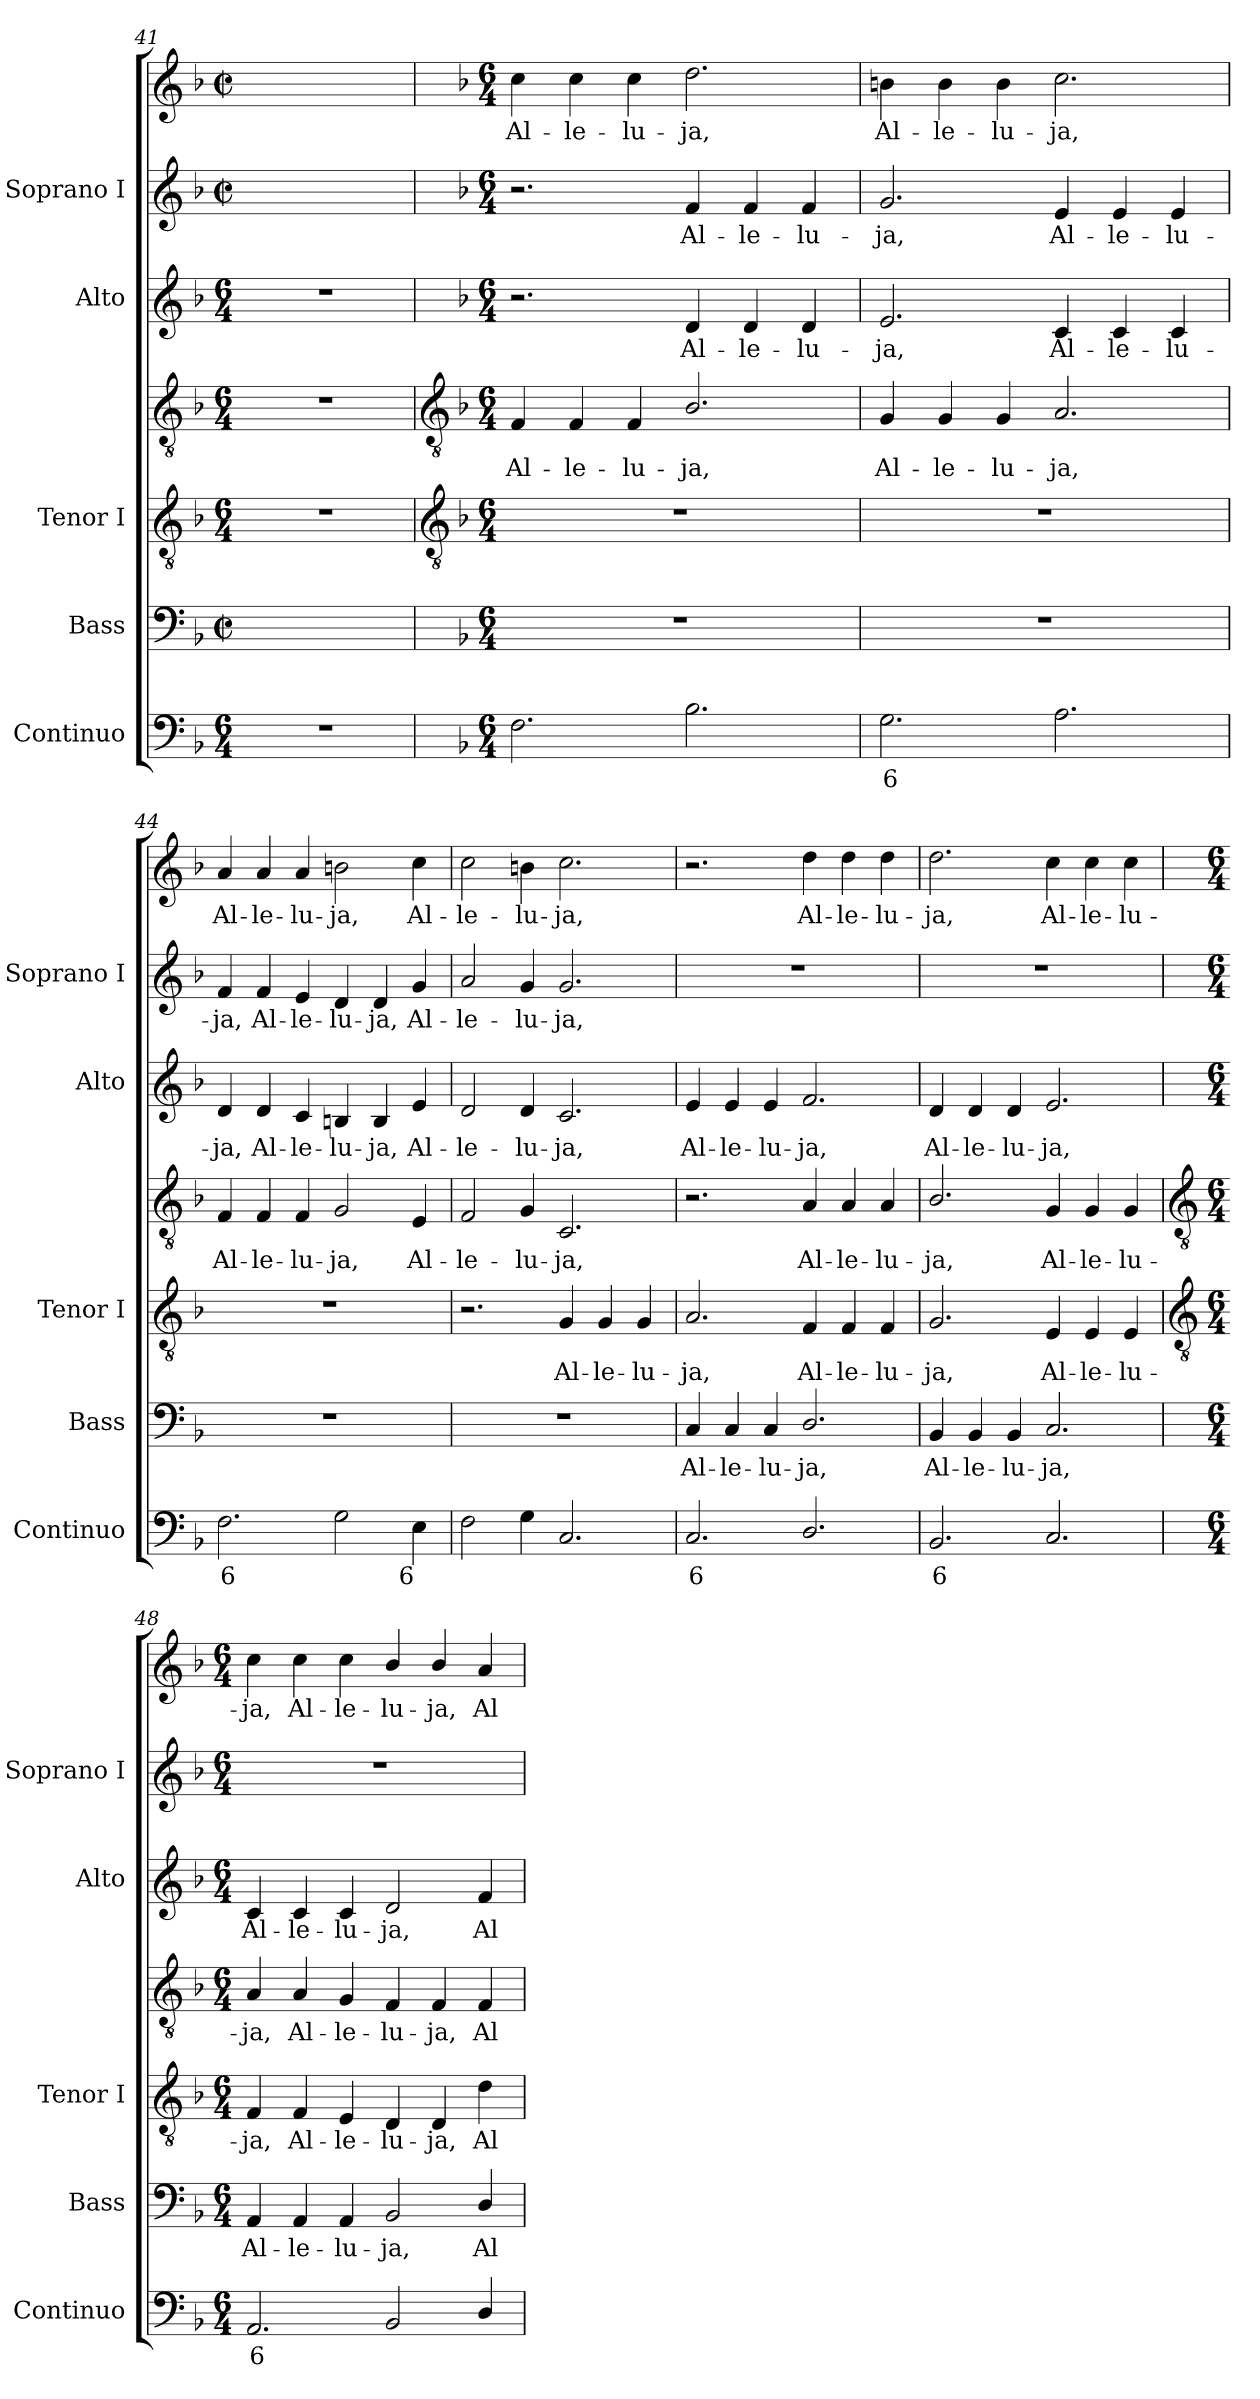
**kern	**text	**kern	**text	**kern	**text	**kern	**text	**kern	**text	**kern	**text	**kern	**text
*part5	*part5	*part4	*part4	*part3	*part3	*part3	*part3	*part2	*part2	*part1	*part1	*part1	*part1
*staff7	*staff7	*staff6	*staff6	*staff5	*staff5	*staff4	*staff4	*staff3	*staff3	*staff2	*staff2	*staff1	*staff1
*I"Continuo	*	*I"Bass	*	*I"Tenor I	*	*	*	*I"Alto	*	*I"Soprano I	*	*	*
*I'Continuo	*	*I'Bass	*	*I'Tenor I	*	*	*	*I'Alto	*	*I'Soprano I	*	*	*
*clefF4	*	*clefF4	*	*clefGv2	*	*clefGv2	*	*clefG2	*	*clefG2	*	*clefG2	*
*k[b-]	*	*k[b-]	*	*k[b-]	*	*k[b-]	*	*k[b-]	*	*k[b-]	*	*k[b-]	*
*F:	*	*F:	*	*F:	*	*F:	*	*F:	*	*F:	*	*F:	*
*M6/4	*	*M2/2	*	*M6/4	*	*M6/4	*	*M6/4	*	*M2/2	*	*M2/2	*
*	*	*met(c|)	*	*	*	*	*	*	*	*met(c|)	*	*met(c|)	*
=41	=41	=41	=41	=41	=41	=41	=41	=41	=41	=41	=41	=41	=41
1.r	.	1.ryy	.	1.r	.	1.r	.	1.r	.	1.ryy	.	1.ryy	.
!!LO:LB:g=z
=42	=42	=42	=42	=42	=42	=42	=42	=42	=42	=42	=42	=42	=42
*	*	*	*	*clefGv2	*	*clefGv2	*	*	*	*	*	*	*
*	*	*k[b-]	*	*k[b-]	*	*k[b-]	*	*	*	*k[b-]	*	*k[b-]	*
*	*	*F:	*	*F:	*	*F:	*	*	*	*F:	*	*F:	*
*M6/4	*	*M6/4	*	*M6/4	*	*M6/4	*	*M6/4	*	*M6/4	*	*M6/4	*
!	!	!LO:N:vis=1	!	!LO:N:vis=1	!	!	!LO:LY:b	!	!	!	!	!	!LO:LY:b
2.F	.	1.r	.	1.r	.	4F	Al-	2.r	.	2.r	.	4cc	Al-
!	!	!	!	!	!	!	!LO:LY:b	!	!	!	!	!	!LO:LY:b
.	.	.	.	.	.	4F	-le-	.	.	.	.	4cc	-le-
!	!	!	!	!	!	!	!LO:LY:b	!	!	!	!	!	!LO:LY:b
.	.	.	.	.	.	4F	-lu-	.	.	.	.	4cc	-lu-
!	!	!	!	!	!	!	!LO:LY:b	!	!LO:LY:b	!	!LO:LY:b	!	!LO:LY:b
2.B-	.	.	.	.	.	2.B-/	-ja,	4d	Al-	4f	Al-	2.dd	-ja,
!	!	!	!	!	!	!	!	!	!LO:LY:b	!	!LO:LY:b	!	!
.	.	.	.	.	.	.	.	4d	-le-	4f	-le-	.	.
!	!	!	!	!	!	!	!	!	!LO:LY:b	!	!LO:LY:b	!	!
.	.	.	.	.	.	.	.	4d	-lu-	4f	-lu-	.	.
=43	=43	=43	=43	=43	=43	=43	=43	=43	=43	=43	=43	=43	=43
!	!LO:LY:b	!LO:N:vis=1	!	!LO:N:vis=1	!	!	!LO:LY:b	!	!LO:LY:b	!	!LO:LY:b	!	!LO:LY:b
2.G	6	1.r	.	1.r	.	4G	Al-	2.e	-ja,	2.g	ja,	4bn	-Al-
!	!	!	!	!	!	!	!LO:LY:b	!	!	!	!	!	!LO:LY:b
.	.	.	.	.	.	4G	-le-	.	.	.	.	4b	-le-
!	!	!	!	!	!	!	!LO:LY:b	!	!	!	!	!	!LO:LY:b
.	.	.	.	.	.	4G	-lu-	.	.	.	.	4b	-lu-
!	!	!	!	!	!	!	!LO:LY:b	!	!LO:LY:b	!	!LO:LY:b	!	!LO:LY:b
2.A	.	.	.	.	.	2.A	-ja,	4c	Al-	4e	Al-	2.cc	-ja,
!	!	!	!	!	!	!	!	!	!LO:LY:b	!	!LO:LY:b	!	!
.	.	.	.	.	.	.	.	4c	-le-	4e	-le-	.	.
!	!	!	!	!	!	!	!	!	!LO:LY:b	!	!LO:LY:b	!	!
.	.	.	.	.	.	.	.	4c	-lu-	4e	-lu-	.	.
=44	=44	=44	=44	=44	=44	=44	=44	=44	=44	=44	=44	=44	=44
!	!LO:LY:b	!LO:N:vis=1	!	!LO:N:vis=1	!	!	!LO:LY:b	!	!LO:LY:b	!	!LO:LY:b	!	!LO:LY:b
2.F	6	1.r	.	1.r	.	4F	Al-	4d	-ja,	4f	-ja,	4a	-Al-
!	!	!	!	!	!	!	!LO:LY:b	!	!LO:LY:b	!	!LO:LY:b	!	!LO:LY:b
.	.	.	.	.	.	4F	-le-	4d	Al-	4f	Al-	4a	-le-
!	!	!	!	!	!	!	!LO:LY:b	!	!LO:LY:b	!	!LO:LY:b	!	!LO:LY:b
.	.	.	.	.	.	4F	-lu-	4c	-le-	4e	-le-	4a	-lu-
!	!	!	!	!	!	!	!LO:LY:b	!	!LO:LY:b	!	!LO:LY:b	!	!LO:LY:b
2G	.	.	.	.	.	2G	-ja,	4Bn	-lu-	4d	-lu-	2b	-ja,
!	!	!	!	!	!	!	!	!	!LO:LY:b	!	!LO:LY:b	!	!
.	.	.	.	.	.	.	.	4B	-ja,	4d	-ja,	.	.
!	!LO:LY:b	!	!	!	!	!	!LO:LY:b	!	!LO:LY:b	!	!LO:LY:b	!	!LO:LY:b
4E	6	.	.	.	.	4E	Al-	4e	Al-	4g	Al-	4cc	Al-
=45	=45	=45	=45	=45	=45	=45	=45	=45	=45	=45	=45	=45	=45
!	!	!LO:N:vis=1	!	!	!	!	!LO:LY:b	!	!LO:LY:b	!	!LO:LY:b	!	!LO:LY:b
2F	.	1.r	.	2.r	.	2F	-le-	2d	-le-	2a	le-	2cc	-le-
!	!	!	!	!	!	!	!LO:LY:b	!	!LO:LY:b	!	!LO:LY:b	!	!LO:LY:b
4G	.	.	.	.	.	4G	-lu-	4d	-lu-	4g	-lu-	4bn	-lu-
!	!	!	!	!	!LO:LY:b	!	!LO:LY:b	!	!LO:LY:b	!	!LO:LY:b	!	!LO:LY:b
2.C	.	.	.	4G	Al-	2.C	-ja,	2.c	-ja,	2.g	-ja,	2.cc	-ja,
!	!	!	!	!	!LO:LY:b	!	!	!	!	!	!	!	!
.	.	.	.	4G	-le-	.	.	.	.	.	.	.	.
!	!	!	!	!	!LO:LY:b	!	!	!	!	!	!	!	!
.	.	.	.	4G	-lu-	.	.	.	.	.	.	.	.
=46	=46	=46	=46	=46	=46	=46	=46	=46	=46	=46	=46	=46	=46
!	!LO:LY:b	!	!LO:LY:b	!	!LO:LY:b	!	!	!	!LO:LY:b	!LO:N:vis=1	!	!	!
2.C	6	4C	Al-	2.A	-ja,	2.r	.	4e	Al-	1.r	.	2.r	.
!	!	!	!LO:LY:b	!	!	!	!	!	!LO:LY:b	!	!	!	!
.	.	4C	-le-	.	.	.	.	4e	-le-	.	.	.	.
!	!	!	!LO:LY:b	!	!	!	!	!	!LO:LY:b	!	!	!	!
.	.	4C	-lu-	.	.	.	.	4e	-lu-	.	.	.	.
!	!	!	!LO:LY:b	!	!LO:LY:b	!	!LO:LY:b	!	!LO:LY:b	!	!	!	!LO:LY:b
2.D/	.	2.D/	-ja,	4F	Al-	4A	-Al-	2.f	-ja,	.	.	4dd	Al-
!	!	!	!	!	!LO:LY:b	!	!LO:LY:b	!	!	!	!	!	!LO:LY:b
.	.	.	.	4F	-le-	4A	-le-	.	.	.	.	4dd	-le-
!	!	!	!	!	!LO:LY:b	!	!LO:LY:b	!	!	!	!	!	!LO:LY:b
.	.	.	.	4F	-lu-	4A	-lu-	.	.	.	.	4dd	-lu-
=47	=47	=47	=47	=47	=47	=47	=47	=47	=47	=47	=47	=47	=47
!	!LO:LY:b	!	!LO:LY:b	!	!LO:LY:b	!	!LO:LY:b	!	!LO:LY:b	!LO:N:vis=1	!	!	!LO:LY:b
2.BB-	6	4BB-	Al-	2.G	-ja,	2.B-/	-ja,	4d	Al-	1.r	.	2.dd	-ja,
!	!	!	!LO:LY:b	!	!	!	!	!	!LO:LY:b	!	!	!	!
.	.	4BB-	-le-	.	.	.	.	4d	-le-	.	.	.	.
!	!	!	!LO:LY:b	!	!	!	!	!	!LO:LY:b	!	!	!	!
.	.	4BB-	-lu-	.	.	.	.	4d	-lu-	.	.	.	.
!	!	!	!LO:LY:b	!	!LO:LY:b	!	!LO:LY:b	!	!LO:LY:b	!	!	!	!LO:LY:b
2.C	.	2.C	-ja,	4E	Al-	4G	Al-	2.e	-ja,	.	.	4cc	Al-
!	!	!	!	!	!LO:LY:b	!	!LO:LY:b	!	!	!	!	!	!LO:LY:b
.	.	.	.	4E	-le-	4G	-le-	.	.	.	.	4cc	-le-
!	!	!	!	!	!LO:LY:b	!	!LO:LY:b	!	!	!	!	!	!LO:LY:b
.	.	.	.	4E	-lu-	4G	-lu-	.	.	.	.	4cc	-lu-
!!LO:LB:g=z
=48	=48	=48	=48	=48	=48	=48	=48	=48	=48	=48	=48	=48	=48
*	*	*	*	*clefGv2	*	*clefGv2	*	*	*	*	*	*	*
*M6/4	*	*M6/4	*	*M6/4	*	*M6/4	*	*M6/4	*	*M6/4	*	*M6/4	*
!	!LO:LY:b	!	!LO:LY:b	!	!LO:LY:b	!	!LO:LY:b	!	!LO:LY:b	!LO:N:vis=1	!	!	!LO:LY:b
2.AA	6	4AA	Al-	4F	-ja,	4A	-ja,	4c	Al-	1.r	.	4cc	-ja,
!	!	!	!LO:LY:b	!	!LO:LY:b	!	!LO:LY:b	!	!LO:LY:b	!	!	!	!LO:LY:b
.	.	4AA	-le-	4F	Al-	4A	Al-	4c	-le-	.	.	4cc	Al-
!	!	!	!LO:LY:b	!	!LO:LY:b	!	!LO:LY:b	!	!LO:LY:b	!	!	!	!LO:LY:b
.	.	4AA	-lu-	4E	-le-	4G	-le-	4c	-lu-	.	.	4cc	-le-
!	!	!	!LO:LY:b	!	!LO:LY:b	!	!LO:LY:b	!	!LO:LY:b	!	!	!	!LO:LY:b
2BB-	.	2BB-	-ja,	4D	-lu-	4F	-lu-	2d	-ja,	.	.	4b-/	-lu-
!	!	!	!	!	!LO:LY:b	!	!LO:LY:b	!	!	!	!	!	!LO:LY:b
.	.	.	.	4D	-ja,	4F	-ja,	.	.	.	.	4b-/	-ja,
!	!	!	!LO:LY:b	!	!LO:LY:b	!	!LO:LY:b	!	!LO:LY:b	!	!	!	!LO:LY:b
4D/	.	4D/	Al-	4d	Al-	4F	Al-	4f	Al-	.	.	4a	Al-
=	=	=	=	=	=	=	=	=	=	=	=	=	=
*-	*-	*-	*-	*-	*-	*-	*-	*-	*-	*-	*-	*-	*-
